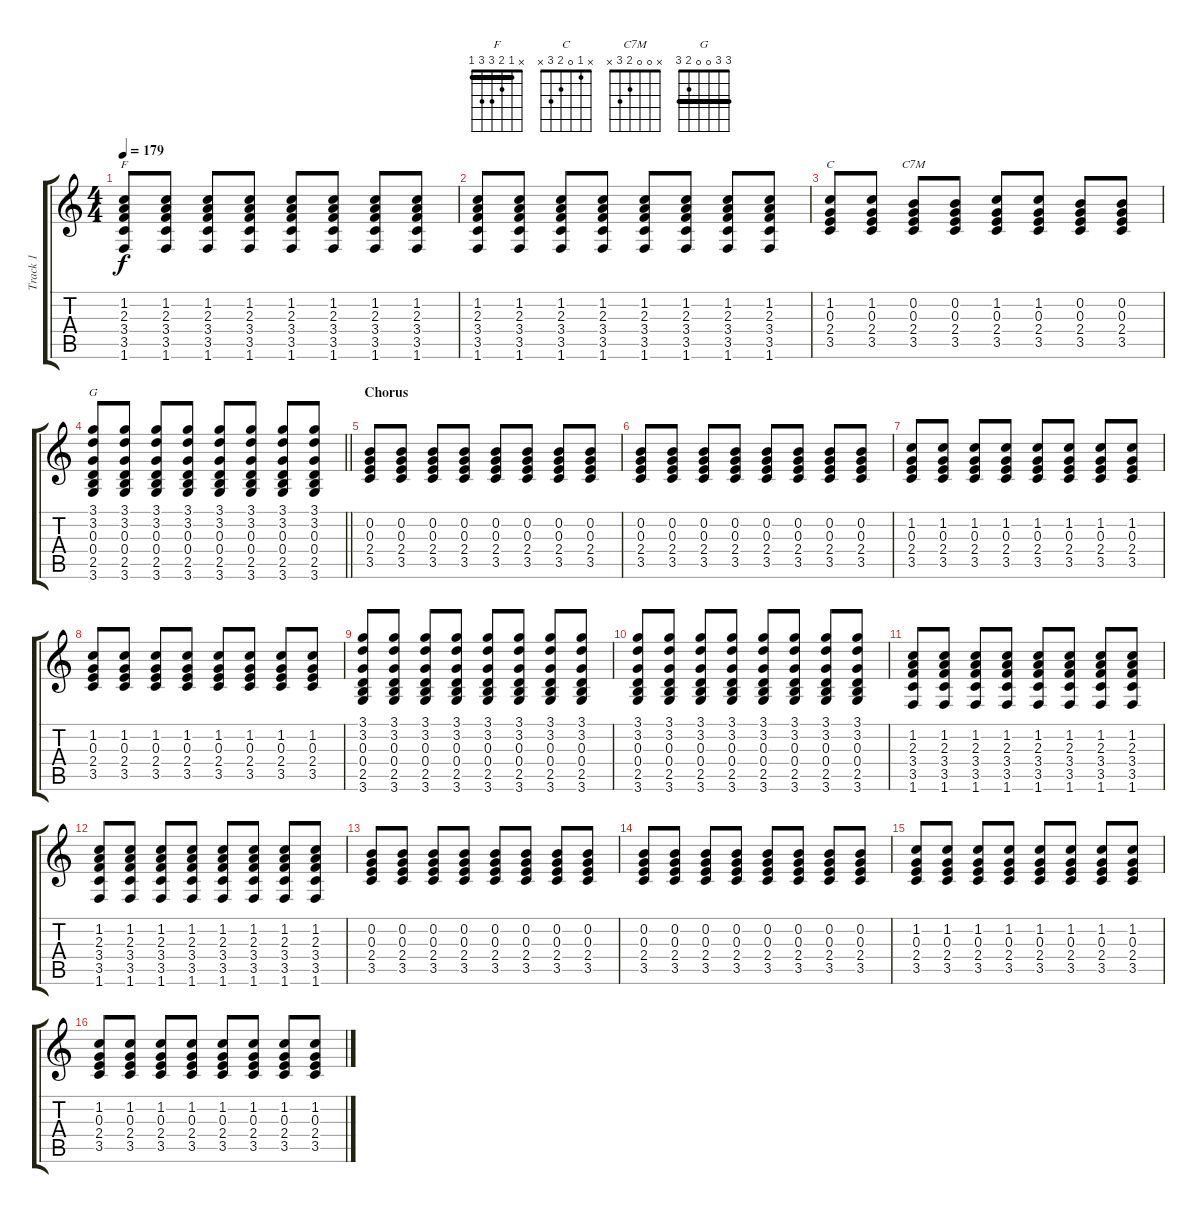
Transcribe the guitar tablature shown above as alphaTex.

\track ("Track 1" "Track 1") {instrument electricguitarclean}
\staff {score tabs}
\tuning (E4 B3 G3 D3 A2 E2) {hide}
\chord ("F" x 1 2 3 3 1) {barre 1}
\chord ("C" x 1 0 2 3 x)
\chord ("C7M" x 0 0 2 3 x)
\chord ("G" 3 3 0 0 2 3) {barre 3}
\ts (4 4)
\tempo 179
\clef g2
\ks c
(1.2 2.3 3.4 3.5 1.6).8{ch "F" dy f} (1.2 2.3 3.4 3.5 1.6).8 (1.2 2.3 3.4 3.5 1.6).8 (1.2 2.3 3.4 3.5 1.6).8 (1.2 2.3 3.4 3.5 1.6).8 (1.2 2.3 3.4 3.5 1.6).8 (1.2 2.3 3.4 3.5 1.6).8 (1.2 2.3 3.4 3.5 1.6).8 |
(1.2 2.3 3.4 3.5 1.6).8 (1.2 2.3 3.4 3.5 1.6).8 (1.2 2.3 3.4 3.5 1.6).8 (1.2 2.3 3.4 3.5 1.6).8 (1.2 2.3 3.4 3.5 1.6).8 (1.2 2.3 3.4 3.5 1.6).8 (1.2 2.3 3.4 3.5 1.6).8 (1.2 2.3 3.4 3.5 1.6).8 |
(1.2 0.3 2.4 3.5).8{ch "C"} (1.2 0.3 2.4 3.5).8 (0.2 0.3 2.4 3.5).8{ch "C7M"} (0.2 0.3 2.4 3.5).8 (1.2 0.3 2.4 3.5).8 (1.2 0.3 2.4 3.5).8 (0.2 0.3 2.4 3.5).8 (0.2 0.3 2.4 3.5).8 |
\barLineRight lightlight
(3.1 3.2 0.3 0.4 2.5 3.6).8{ch "G"} (3.1 3.2 0.3 0.4 2.5 3.6).8 (3.1 3.2 0.3 0.4 2.5 3.6).8 (3.1 3.2 0.3 0.4 2.5 3.6).8 (3.1 3.2 0.3 0.4 2.5 3.6).8 (3.1 3.2 0.3 0.4 2.5 3.6).8 (3.1 3.2 0.3 0.4 2.5 3.6).8 (3.1 3.2 0.3 0.4 2.5 3.6).8 |
\section ("" "Chorus")
(0.2 0.3 2.4 3.5).8 (0.2 0.3 2.4 3.5).8 (0.2 0.3 2.4 3.5).8 (0.2 0.3 2.4 3.5).8 (0.2 0.3 2.4 3.5).8 (0.2 0.3 2.4 3.5).8 (0.2 0.3 2.4 3.5).8 (0.2 0.3 2.4 3.5).8 |
(0.2 0.3 2.4 3.5).8 (0.2 0.3 2.4 3.5).8 (0.2 0.3 2.4 3.5).8 (0.2 0.3 2.4 3.5).8 (0.2 0.3 2.4 3.5).8 (0.2 0.3 2.4 3.5).8 (0.2 0.3 2.4 3.5).8 (0.2 0.3 2.4 3.5).8 |
(1.2 0.3 2.4 3.5).8 (1.2 0.3 2.4 3.5).8 (1.2 0.3 2.4 3.5).8 (1.2 0.3 2.4 3.5).8 (1.2 0.3 2.4 3.5).8 (1.2 0.3 2.4 3.5).8 (1.2 0.3 2.4 3.5).8 (1.2 0.3 2.4 3.5).8 |
(1.2 0.3 2.4 3.5).8 (1.2 0.3 2.4 3.5).8 (1.2 0.3 2.4 3.5).8 (1.2 0.3 2.4 3.5).8 (1.2 0.3 2.4 3.5).8 (1.2 0.3 2.4 3.5).8 (1.2 0.3 2.4 3.5).8 (1.2 0.3 2.4 3.5).8 |
(3.1 3.2 0.3 0.4 2.5 3.6).8 (3.1 3.2 0.3 0.4 2.5 3.6).8 (3.1 3.2 0.3 0.4 2.5 3.6).8 (3.1 3.2 0.3 0.4 2.5 3.6).8 (3.1 3.2 0.3 0.4 2.5 3.6).8 (3.1 3.2 0.3 0.4 2.5 3.6).8 (3.1 3.2 0.3 0.4 2.5 3.6).8 (3.1 3.2 0.3 0.4 2.5 3.6).8 |
(3.1 3.2 0.3 0.4 2.5 3.6).8 (3.1 3.2 0.3 0.4 2.5 3.6).8 (3.1 3.2 0.3 0.4 2.5 3.6).8 (3.1 3.2 0.3 0.4 2.5 3.6).8 (3.1 3.2 0.3 0.4 2.5 3.6).8 (3.1 3.2 0.3 0.4 2.5 3.6).8 (3.1 3.2 0.3 0.4 2.5 3.6).8 (3.1 3.2 0.3 0.4 2.5 3.6).8 |
(1.2 2.3 3.4 3.5 1.6).8 (1.2 2.3 3.4 3.5 1.6).8 (1.2 2.3 3.4 3.5 1.6).8 (1.2 2.3 3.4 3.5 1.6).8 (1.2 2.3 3.4 3.5 1.6).8 (1.2 2.3 3.4 3.5 1.6).8 (1.2 2.3 3.4 3.5 1.6).8 (1.2 2.3 3.4 3.5 1.6).8 |
(1.2 2.3 3.4 3.5 1.6).8 (1.2 2.3 3.4 3.5 1.6).8 (1.2 2.3 3.4 3.5 1.6).8 (1.2 2.3 3.4 3.5 1.6).8 (1.2 2.3 3.4 3.5 1.6).8 (1.2 2.3 3.4 3.5 1.6).8 (1.2 2.3 3.4 3.5 1.6).8 (1.2 2.3 3.4 3.5 1.6).8 |
(0.2 0.3 2.4 3.5).8 (0.2 0.3 2.4 3.5).8 (0.2 0.3 2.4 3.5).8 (0.2 0.3 2.4 3.5).8 (0.2 0.3 2.4 3.5).8 (0.2 0.3 2.4 3.5).8 (0.2 0.3 2.4 3.5).8 (0.2 0.3 2.4 3.5).8 |
(0.2 0.3 2.4 3.5).8 (0.2 0.3 2.4 3.5).8 (0.2 0.3 2.4 3.5).8 (0.2 0.3 2.4 3.5).8 (0.2 0.3 2.4 3.5).8 (0.2 0.3 2.4 3.5).8 (0.2 0.3 2.4 3.5).8 (0.2 0.3 2.4 3.5).8 |
(1.2 0.3 2.4 3.5).8 (1.2 0.3 2.4 3.5).8 (1.2 0.3 2.4 3.5).8 (1.2 0.3 2.4 3.5).8 (1.2 0.3 2.4 3.5).8 (1.2 0.3 2.4 3.5).8 (1.2 0.3 2.4 3.5).8 (1.2 0.3 2.4 3.5).8 |
(1.2 0.3 2.4 3.5).8 (1.2 0.3 2.4 3.5).8 (1.2 0.3 2.4 3.5).8 (1.2 0.3 2.4 3.5).8 (1.2 0.3 2.4 3.5).8 (1.2 0.3 2.4 3.5).8 (1.2 0.3 2.4 3.5).8 (1.2 0.3 2.4 3.5).8
